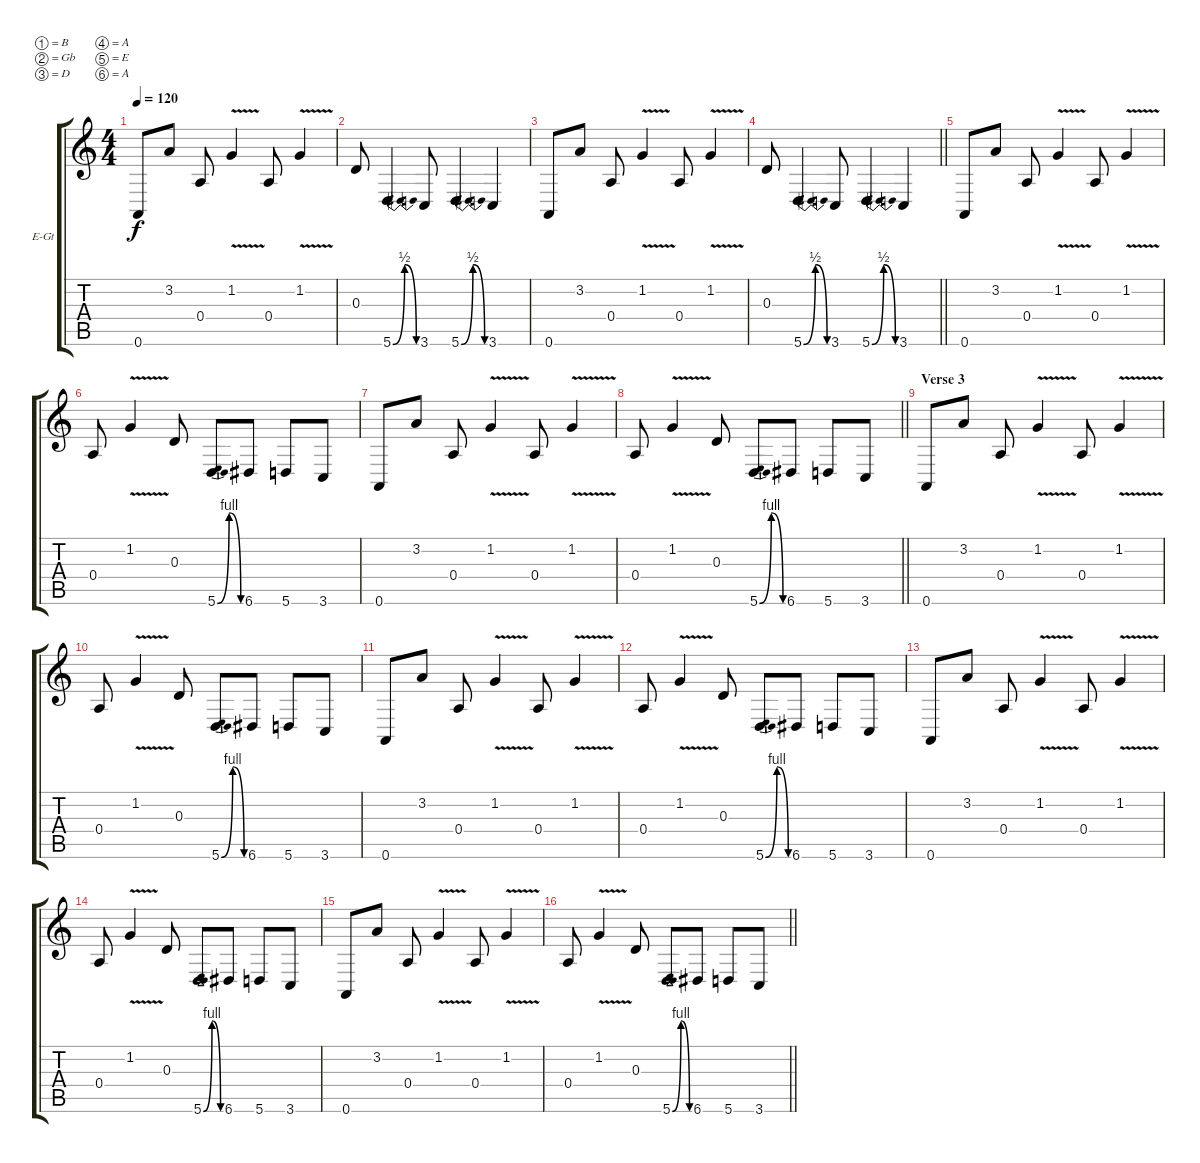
\bracketExtendMode groupsimilarinstruments
\firstSystemTrackNameOrientation horizontal
\otherSystemsTrackNameOrientation horizontal
\track ("Clean Gtr. 1" "E-Gt") {instrument electricguitarclean}
\staff {score tabs}
\tuning (B3 Gb3 D3 A2 E2 A1)
\ts (4 4)
\tempo 120
\clef g2
\ks c
0.6.8{dy f} 3.2.8 0.4.8 1.2{v}.4 0.4.8 1.2{v}.4 |
0.3.8 5.6{be (bendrelease 0 0 30 2 30 2 60 0)}.4 3.6.8 5.6{be (bendrelease 0 0 30 2 30 2 60 0)}.4 3.6.4 |
0.6.8 3.2.8 0.4.8 1.2{v}.4 0.4.8 1.2{v}.4 |
\barLineRight lightlight
0.3.8 5.6{be (bendrelease 0 0 30 2 30 2 60 0)}.4 3.6.8 5.6{be (bendrelease 0 0 30 2 30 2 60 0)}.4 3.6.4 |
\section ("" "")
0.6.8 3.2.8 0.4.8 1.2{v}.4 0.4.8 1.2{v}.4 |
0.4.8 1.2{v}.4 0.3.8 5.6{be (bendrelease 0 0 30 4 30 4 60 0)}.8 6.6.8 5.6.8 3.6.8 |
0.6.8 3.2.8 0.4.8 1.2{v}.4 0.4.8 1.2{v}.4 |
\barLineRight lightlight
0.4.8 1.2{v}.4 0.3.8 5.6{be (bendrelease 0 0 30 4 30 4 60 0)}.8 6.6.8 5.6.8 3.6.8 |
\section ("" "Verse 3")
0.6.8 3.2.8 0.4.8 1.2{v}.4 0.4.8 1.2{v}.4 |
0.4.8 1.2{v}.4 0.3.8 5.6{be (bendrelease 0 0 30 4 30 4 60 0)}.8 6.6.8 5.6.8 3.6.8 |
0.6.8 3.2.8 0.4.8 1.2{v}.4 0.4.8 1.2{v}.4 |
0.4.8 1.2{v}.4 0.3.8 5.6{be (bendrelease 0 0 30 4 30 4 60 0)}.8 6.6.8 5.6.8 3.6.8 |
0.6.8 3.2.8 0.4.8 1.2{v}.4 0.4.8 1.2{v}.4 |
0.4.8 1.2{v}.4 0.3.8 5.6{be (bendrelease 0 0 30 4 30 4 60 0)}.8 6.6.8 5.6.8 3.6.8 |
0.6.8 3.2.8 0.4.8 1.2{v}.4 0.4.8 1.2{v}.4 |
\barLineRight lightlight
0.4.8 1.2{v}.4 0.3.8 5.6{be (bendrelease 0 0 30 4 30 4 60 0)}.8 6.6.8 5.6.8 3.6.8
